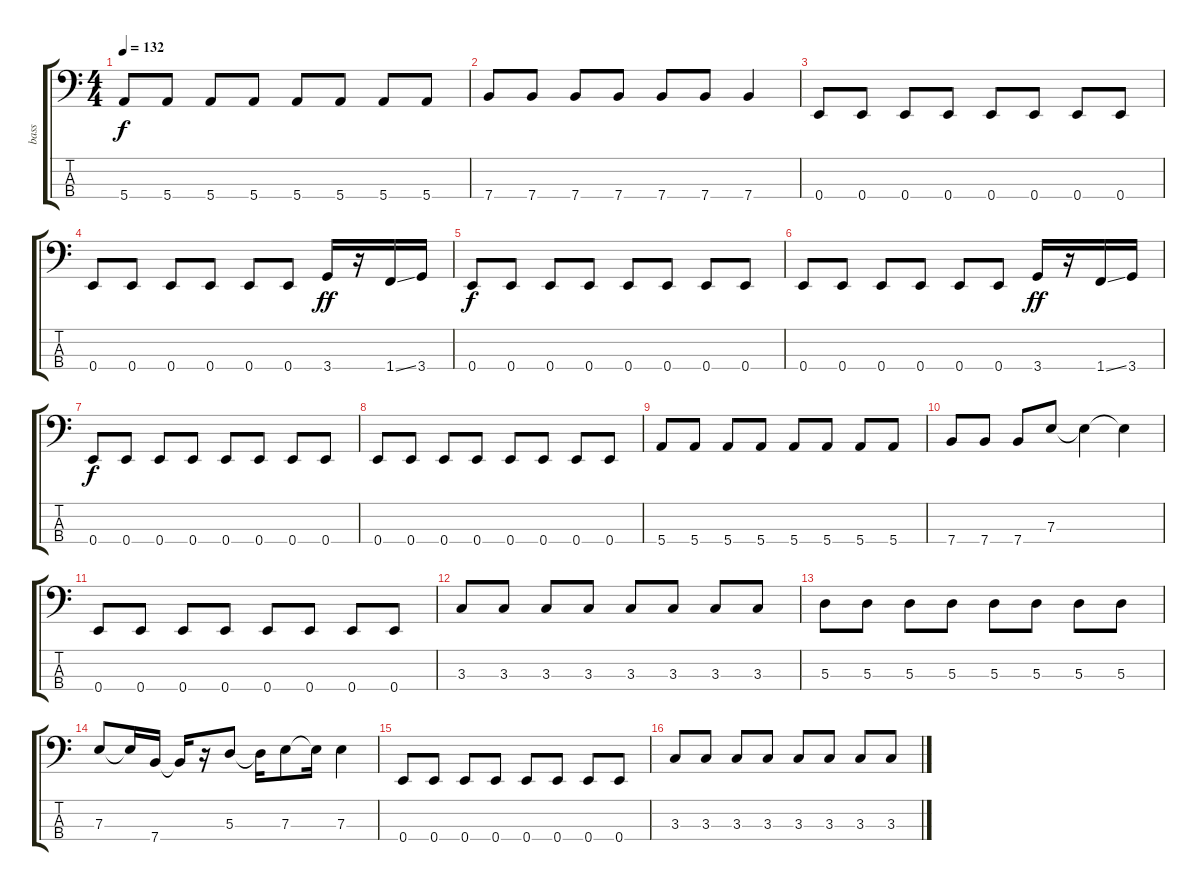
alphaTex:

\track ("bass" "bass") {instrument electricbassfinger}
\staff {score tabs}
\tuning (G2 D2 A1 E1) {hide}
\ts (4 4)
\tempo 132
\clef f4
\ks c
5.4.8{dy f} 5.4.8 5.4.8 5.4.8 5.4.8 5.4.8 5.4.8 5.4.8 |
7.4.8 7.4.8 7.4.8 7.4.8 7.4.8 7.4.8 7.4.4 |
0.4.8 0.4.8 0.4.8 0.4.8 0.4.8 0.4.8 0.4.8 0.4.8 |
0.4.8 0.4.8 0.4.8 0.4.8 0.4.8 0.4.8 3.4.16{dy ff} r.16 1.4{ss}.16 3.4.16 |
0.4.8{dy f} 0.4.8 0.4.8 0.4.8 0.4.8 0.4.8 0.4.8 0.4.8 |
0.4.8 0.4.8 0.4.8 0.4.8 0.4.8 0.4.8 3.4.16{dy ff} r.16 1.4{ss}.16 3.4.16 |
0.4.8{dy f} 0.4.8 0.4.8 0.4.8 0.4.8 0.4.8 0.4.8 0.4.8 |
0.4.8 0.4.8 0.4.8 0.4.8 0.4.8 0.4.8 0.4.8 0.4.8 |
5.4.8 5.4.8 5.4.8 5.4.8 5.4.8 5.4.8 5.4.8 5.4.8 |
7.4.8 7.4.8 7.4.8 7.3.8 7.3{t}.4 7.3{t}.4 |
0.4.8 0.4.8 0.4.8 0.4.8 0.4.8 0.4.8 0.4.8 0.4.8 |
3.3.8 3.3.8 3.3.8 3.3.8 3.3.8 3.3.8 3.3.8 3.3.8 |
5.3.8 5.3.8 5.3.8 5.3.8 5.3.8 5.3.8 5.3.8 5.3.8 |
7.3.8 7.3{t}.16 7.4.16 7.4{t}.16 r.16 5.3.8 5.3{t}.16 7.3.8 7.3{t}.16 7.3.4 |
0.4.8 0.4.8 0.4.8 0.4.8 0.4.8 0.4.8 0.4.8 0.4.8 |
3.3.8 3.3.8 3.3.8 3.3.8 3.3.8 3.3.8 3.3.8 3.3.8
